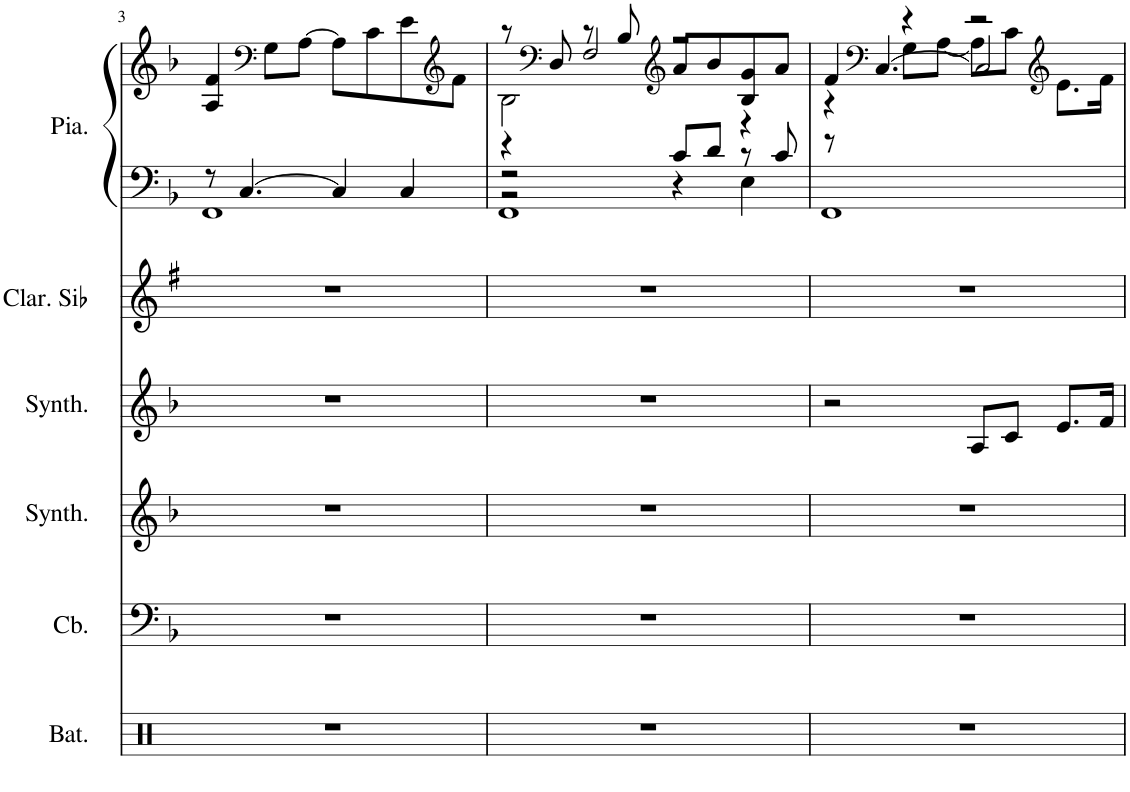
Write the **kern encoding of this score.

**kern	**kern	**kern	**kern	**kern	**kern	**kern
*part6	*part5	*part4	*part3	*part2	*part1	*part1
*staff7	*staff6	*staff5	*staff4	*staff3	*staff2	*staff1
*I"Batterie, Drums	*I"Contrebasse, Acoustic Bass	*I"Synthétiseur Pad, Pad 1 (new age)	*I"Synthétiseur de cuivres, Synth Brass 2	*I"Clarinette en Sib	*I"Piano, Acoustic Grand Piano	*
*I'Bat.	*I'Cb.	*I'Synth.	*I'Synth.	*I'Clar. Sib	*I'Pia.	*
!!LO:PB:g=z
*clefX	*clefF4	*clefG2	*clefG2	*clefG2	*clefF4	*clefG2
*	*Trd7c12	*	*	*Trd1c2	*	*
*k[]	*k[b-]	*k[b-]	*k[b-]	*k[f#]	*k[b-]	*k[b-]
*M4/4	*M4/4	*M4/4	*M4/4	*M4/4	*M4/4	*M4/4
=3	=3	=3	=3	=3	=3	=3
*	*	*	*	*	*^	*
1r	1r	1r	1r	1r	8r	1FF	4A/ 4f/
.	.	.	.	.	[4.C/	.	.
*	*	*	*	*	*	*	*clefF4
.	.	.	.	.	.	.	8G\L
.	.	.	.	.	.	.	[8A\J
.	.	.	.	.	4C/]	.	8A\L]
.	.	.	.	.	.	.	8c\
.	.	.	.	.	4C/	.	8e\
*	*	*	*	*	*	*	*clefG2
.	.	.	.	.	.	.	8f\J
=4	=4	=4	=4	=4	=4	=4	=4
*	*	*	*	*	*	*^	*^
*	*	*	*	*	*	*	*	*	*^
1r	1r	1r	1r	1r	2r	2r	1FF	8r	2B-\	4r
*	*	*	*	*	*	*	*	*clefF4	*	*
.	.	.	.	.	.	.	.	8D/	.	.
.	.	.	.	.	.	.	.	8r	.	2F/
.	.	.	.	.	.	.	.	8B-/	.	.
*	*	*	*	*	*	*	*	*clefG2	*	*
.	.	.	.	.	8c/L	4r	.	8a/L	2r	.
.	.	.	.	.	8d/J	.	.	8b-/	.	.
.	.	.	.	.	8r	4E\	.	8B-/ 8g/	.	4r
.	.	.	.	.	8c/	.	.	8a/J	.	.
*	*	*	*	*	*v	*v	*v	*	*	*
=5	=5	=5	=5	=5	=5	=5	=5	=5
1r	1r	1r	2r	1r	1FF	4f/	4r	8r
*	*	*	*	*	*	*clefF4	*	*
.	.	.	.	.	.	.	.	[4.C/
.	.	.	.	.	.	4r	8G\L	.
.	.	.	.	.	.	.	[8A\J	.
.	.	.	8A/L	.	.	2r	8A\L]	2C/]
.	.	.	8c/J	.	.	.	8c\J	.
*	*	*	*	*	*	*clefG2	*	*
.	.	.	8.e/L	.	.	.	8.e\L	.
.	.	.	16f/Jk	.	.	.	16f\Jk	.
*	*	*	*	*	*	*v	*v	*v
=	=	=	=	=	=	=
*-	*-	*-	*-	*-	*-	*-
